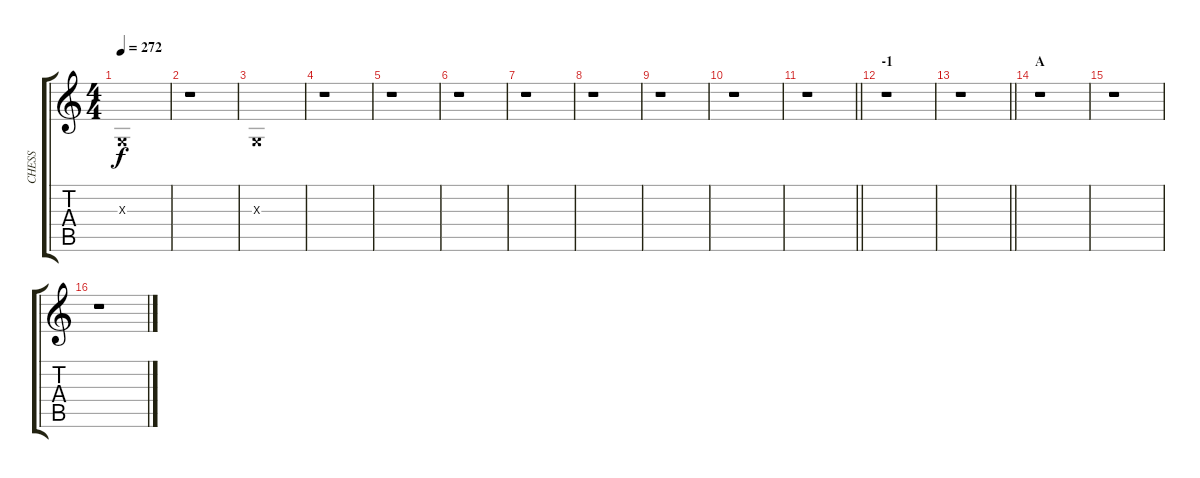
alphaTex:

\track ("CHESS" "CHESS") {instrument gunshot}
\staff {score tabs}
\tuning (E4 B3 G3 D3 A2 E2) {hide}
\ts (4 4)
\tempo 272
\clef g2
\ks c
0.3{x}.1{dy f} |
r.1 |
0.3{x}.1 |
r.1 |
r.1 |
r.1 |
r.1 |
r.1 |
r.1 |
r.1 |
\barLineRight lightlight
r.1 |
\section ("" "-1")
r.1 |
\barLineRight lightlight
r.1 |
\section ("" "A")
r.1 |
r.1 |
r.1
